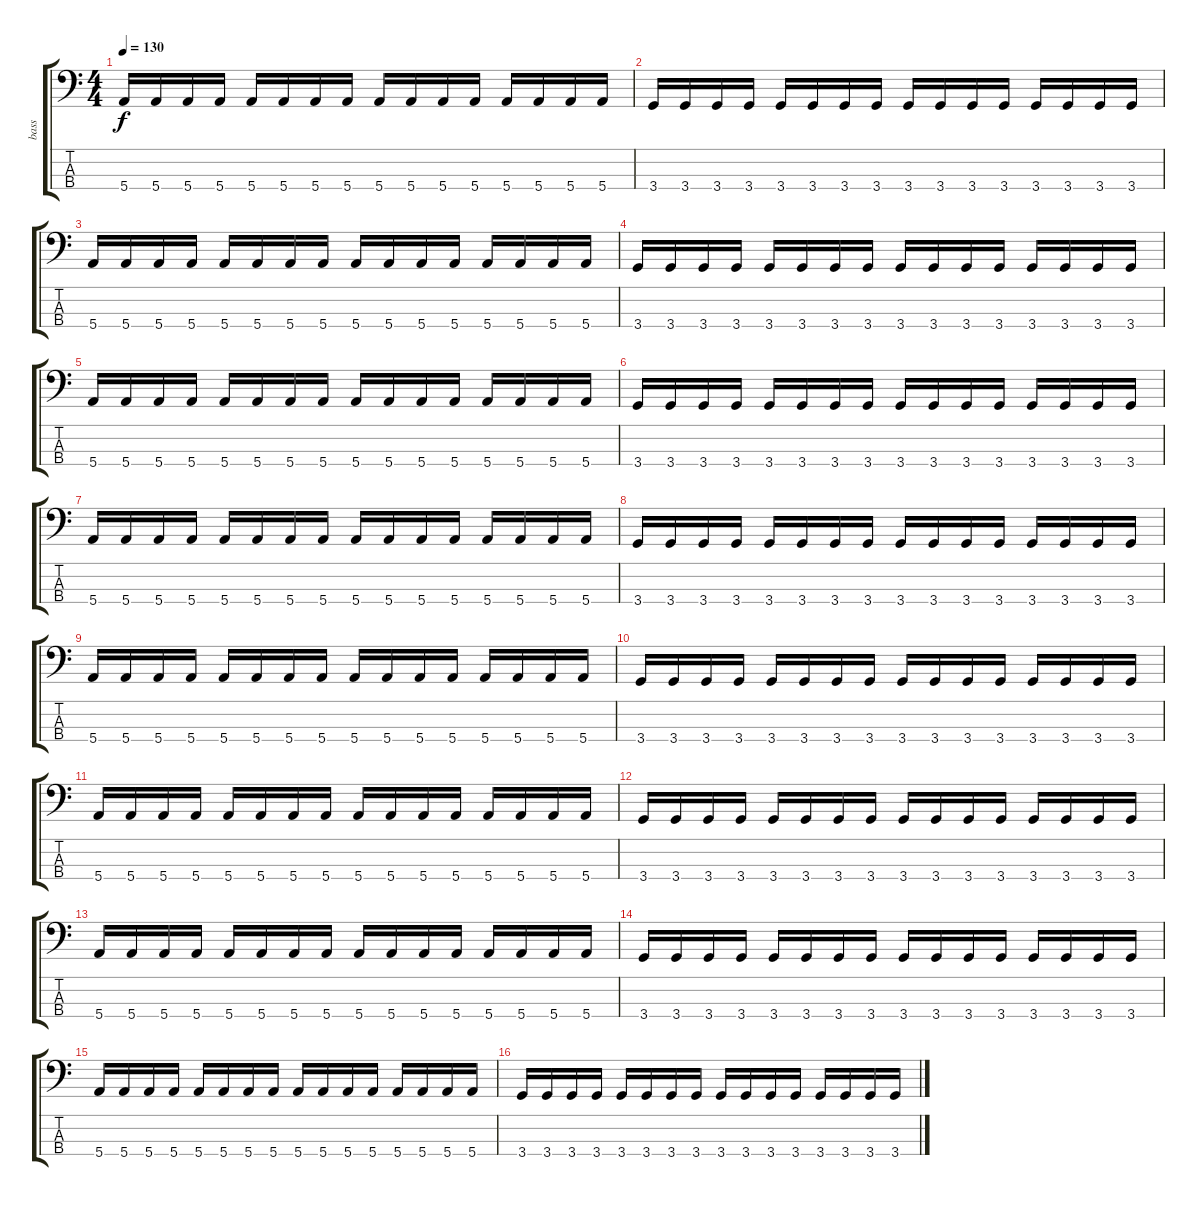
\track ("bass" "bass") {instrument electricbasspick}
\staff {score tabs}
\tuning (G2 D2 A1 E1) {hide}
\ts (4 4)
\tempo 130
\clef f4
\ks c
5.4.16{dy f} 5.4.16 5.4.16 5.4.16 5.4.16 5.4.16 5.4.16 5.4.16 5.4.16 5.4.16 5.4.16 5.4.16 5.4.16 5.4.16 5.4.16 5.4.16 |
3.4.16 3.4.16 3.4.16 3.4.16 3.4.16 3.4.16 3.4.16 3.4.16 3.4.16 3.4.16 3.4.16 3.4.16 3.4.16 3.4.16 3.4.16 3.4.16 |
5.4.16 5.4.16 5.4.16 5.4.16 5.4.16 5.4.16 5.4.16 5.4.16 5.4.16 5.4.16 5.4.16 5.4.16 5.4.16 5.4.16 5.4.16 5.4.16 |
3.4.16 3.4.16 3.4.16 3.4.16 3.4.16 3.4.16 3.4.16 3.4.16 3.4.16 3.4.16 3.4.16 3.4.16 3.4.16 3.4.16 3.4.16 3.4.16 |
5.4.16 5.4.16 5.4.16 5.4.16 5.4.16 5.4.16 5.4.16 5.4.16 5.4.16 5.4.16 5.4.16 5.4.16 5.4.16 5.4.16 5.4.16 5.4.16 |
3.4.16 3.4.16 3.4.16 3.4.16 3.4.16 3.4.16 3.4.16 3.4.16 3.4.16 3.4.16 3.4.16 3.4.16 3.4.16 3.4.16 3.4.16 3.4.16 |
5.4.16 5.4.16 5.4.16 5.4.16 5.4.16 5.4.16 5.4.16 5.4.16 5.4.16 5.4.16 5.4.16 5.4.16 5.4.16 5.4.16 5.4.16 5.4.16 |
3.4.16 3.4.16 3.4.16 3.4.16 3.4.16 3.4.16 3.4.16 3.4.16 3.4.16 3.4.16 3.4.16 3.4.16 3.4.16 3.4.16 3.4.16 3.4.16 |
5.4.16 5.4.16 5.4.16 5.4.16 5.4.16 5.4.16 5.4.16 5.4.16 5.4.16 5.4.16 5.4.16 5.4.16 5.4.16 5.4.16 5.4.16 5.4.16 |
3.4.16 3.4.16 3.4.16 3.4.16 3.4.16 3.4.16 3.4.16 3.4.16 3.4.16 3.4.16 3.4.16 3.4.16 3.4.16 3.4.16 3.4.16 3.4.16 |
5.4.16 5.4.16 5.4.16 5.4.16 5.4.16 5.4.16 5.4.16 5.4.16 5.4.16 5.4.16 5.4.16 5.4.16 5.4.16 5.4.16 5.4.16 5.4.16 |
3.4.16 3.4.16 3.4.16 3.4.16 3.4.16 3.4.16 3.4.16 3.4.16 3.4.16 3.4.16 3.4.16 3.4.16 3.4.16 3.4.16 3.4.16 3.4.16 |
5.4.16 5.4.16 5.4.16 5.4.16 5.4.16 5.4.16 5.4.16 5.4.16 5.4.16 5.4.16 5.4.16 5.4.16 5.4.16 5.4.16 5.4.16 5.4.16 |
3.4.16 3.4.16 3.4.16 3.4.16 3.4.16 3.4.16 3.4.16 3.4.16 3.4.16 3.4.16 3.4.16 3.4.16 3.4.16 3.4.16 3.4.16 3.4.16 |
5.4.16 5.4.16 5.4.16 5.4.16 5.4.16 5.4.16 5.4.16 5.4.16 5.4.16 5.4.16 5.4.16 5.4.16 5.4.16 5.4.16 5.4.16 5.4.16 |
3.4.16 3.4.16 3.4.16 3.4.16 3.4.16 3.4.16 3.4.16 3.4.16 3.4.16 3.4.16 3.4.16 3.4.16 3.4.16 3.4.16 3.4.16 3.4.16
